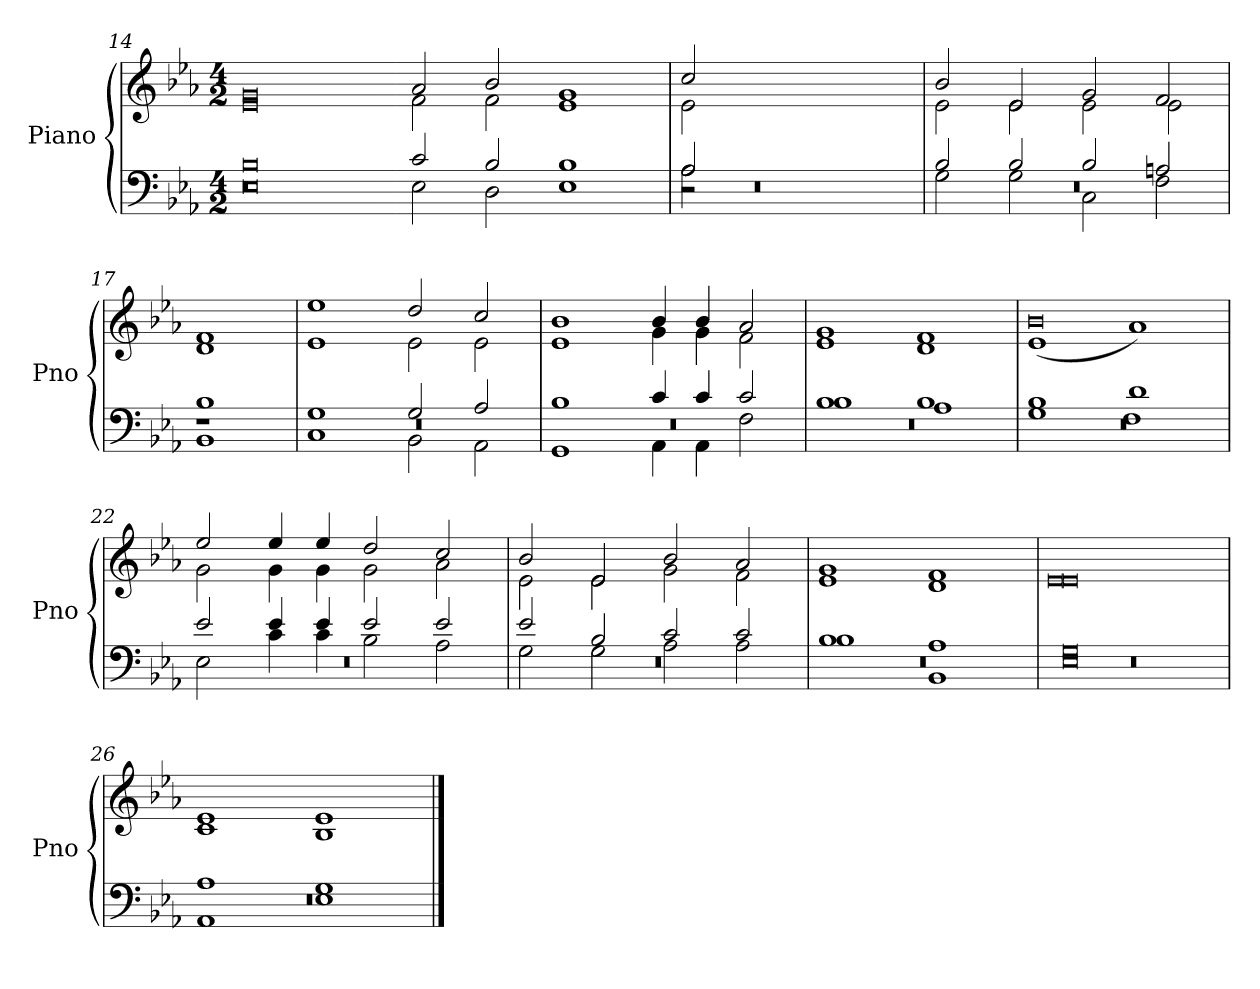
**kern	**kern
*part1	*part1
*staff2	*staff1
*I"Piano	*
*I'Pno	*
!!LO:LB:g=z
*clefF4	*clefG2
*k[b-e-a-]	*k[b-e-a-]
*E-:	*E-:
*M4/2	*M4/2
=14	=14
*^	*^
*	*^	*	*
0r	0B-	0E-	0g	0e-
0ryy	2c/	2E-\	2a-/	2f\
.	2B-/	2D\	2b-/	2f\
.	1B-	1E-	1g	1e-
=15	=15	=15	=15	=15
2r	2A-/	2A-\	2cc/	2e-\
0r	0ryy	0ryy	0ryy	0ryy
=16	=16	=16	=16	=16
0r	2B-/	2G\	2b-/	2e-\
.	2B-/	2G\	2e-/	2e-\
.	2B-/	2C\	2g/	2e-\
.	2An/	2F\	2f/	2e-\
=17	=17	=17	=17	=17
1r	1B-	1BB-	1f	1d
=18	=18	=18	=18	=18
0r	1G	1C	1ee-	1e-
.	2G/	2BB-\	2dd/	2e-\
.	2A-/	2AA-\	2cc/	2e-\
=19	=19	=19	=19	=19
0r	1B-	1GG	1b-	1e-
.	4c/	4AA-\	4b-/	4g\
.	4c/	4AA-\	4b-/	4g\
.	2c/	2F\	2a-/	2f\
=20	=20	=20	=20	=20
0r	1B-	1B-	1g	1e-
.	1B-	1A-	1f	1d
=21	=21	=21	=21	=21
0r	1B-	1G	0b-	(1e-
.	1d	1F	.	1a-)
!!LO:LB:g=z	!!
=22	=22	=22	=22	=22
0r	2e-/	2E-\	2ee-/	2g\
.	4e-/	4c\	4ee-/	4g\
.	4e-/	4c\	4ee-/	4g\
.	2e-/	2B-\	2dd/	2g\
.	2e-/	2A-\	2cc/	2a-\
=23	=23	=23	=23	=23
0r	2e-/	2G\	2b-/	2e-\
.	2B-/	2G\	2e-/	2e-\
.	2c/	2A-\	2b-/	2g\
.	2c/	2A-\	2a-/	2f\
=24	=24	=24	=24	=24
0r	1B-	1B-	1g	1e-
.	1A-	1BB-	1f	1d
=25	=25	=25	=25	=25
0r	0G	0E-	0e-	0e-
=26	=26	=26	=26	=26
0r	1A-	1AA-	1e-	1c
.	1G	1E-	1e-	1B-
*v	*v	*v	*	*
*	*v	*v
==	==
*-	*-
